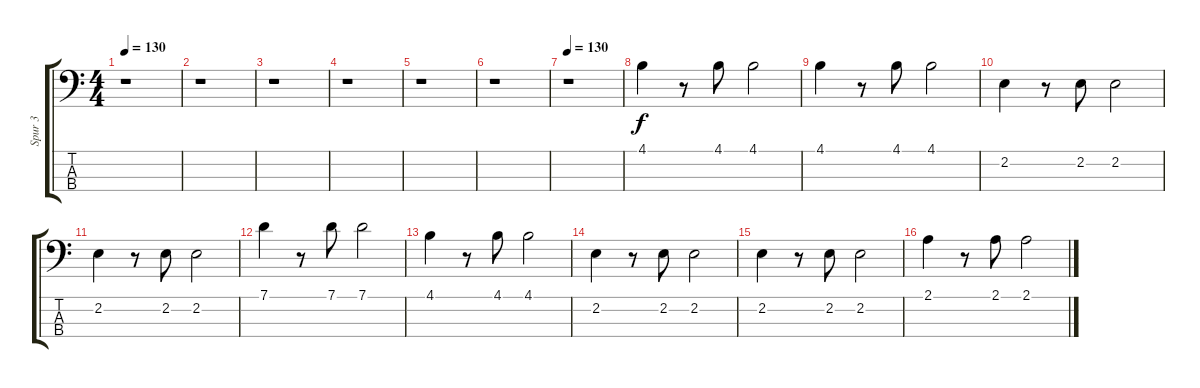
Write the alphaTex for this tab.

\track ("Spur 3" "Spur 3") {instrument electricbasspick}
\staff {score tabs}
\tuning (G2 D2 A1 E1) {hide}
\ts (4 4)
\tempo 130
\clef f4
\ks c
r.1{dy f instrument electricbasspick} |
r.1 |
r.1 |
r.1 |
r.1 |
r.1 |
\tempo 130
r.1 |
4.1.4 r.8 4.1.8 4.1.2 |
4.1.4 r.8 4.1.8 4.1.2 |
2.2.4 r.8 2.2.8 2.2.2 |
2.2.4 r.8 2.2.8 2.2.2 |
7.1.4 r.8 7.1.8 7.1.2 |
4.1.4 r.8 4.1.8 4.1.2 |
2.2.4 r.8 2.2.8 2.2.2 |
2.2.4 r.8 2.2.8 2.2.2 |
2.1.4 r.8 2.1.8 2.1.2
